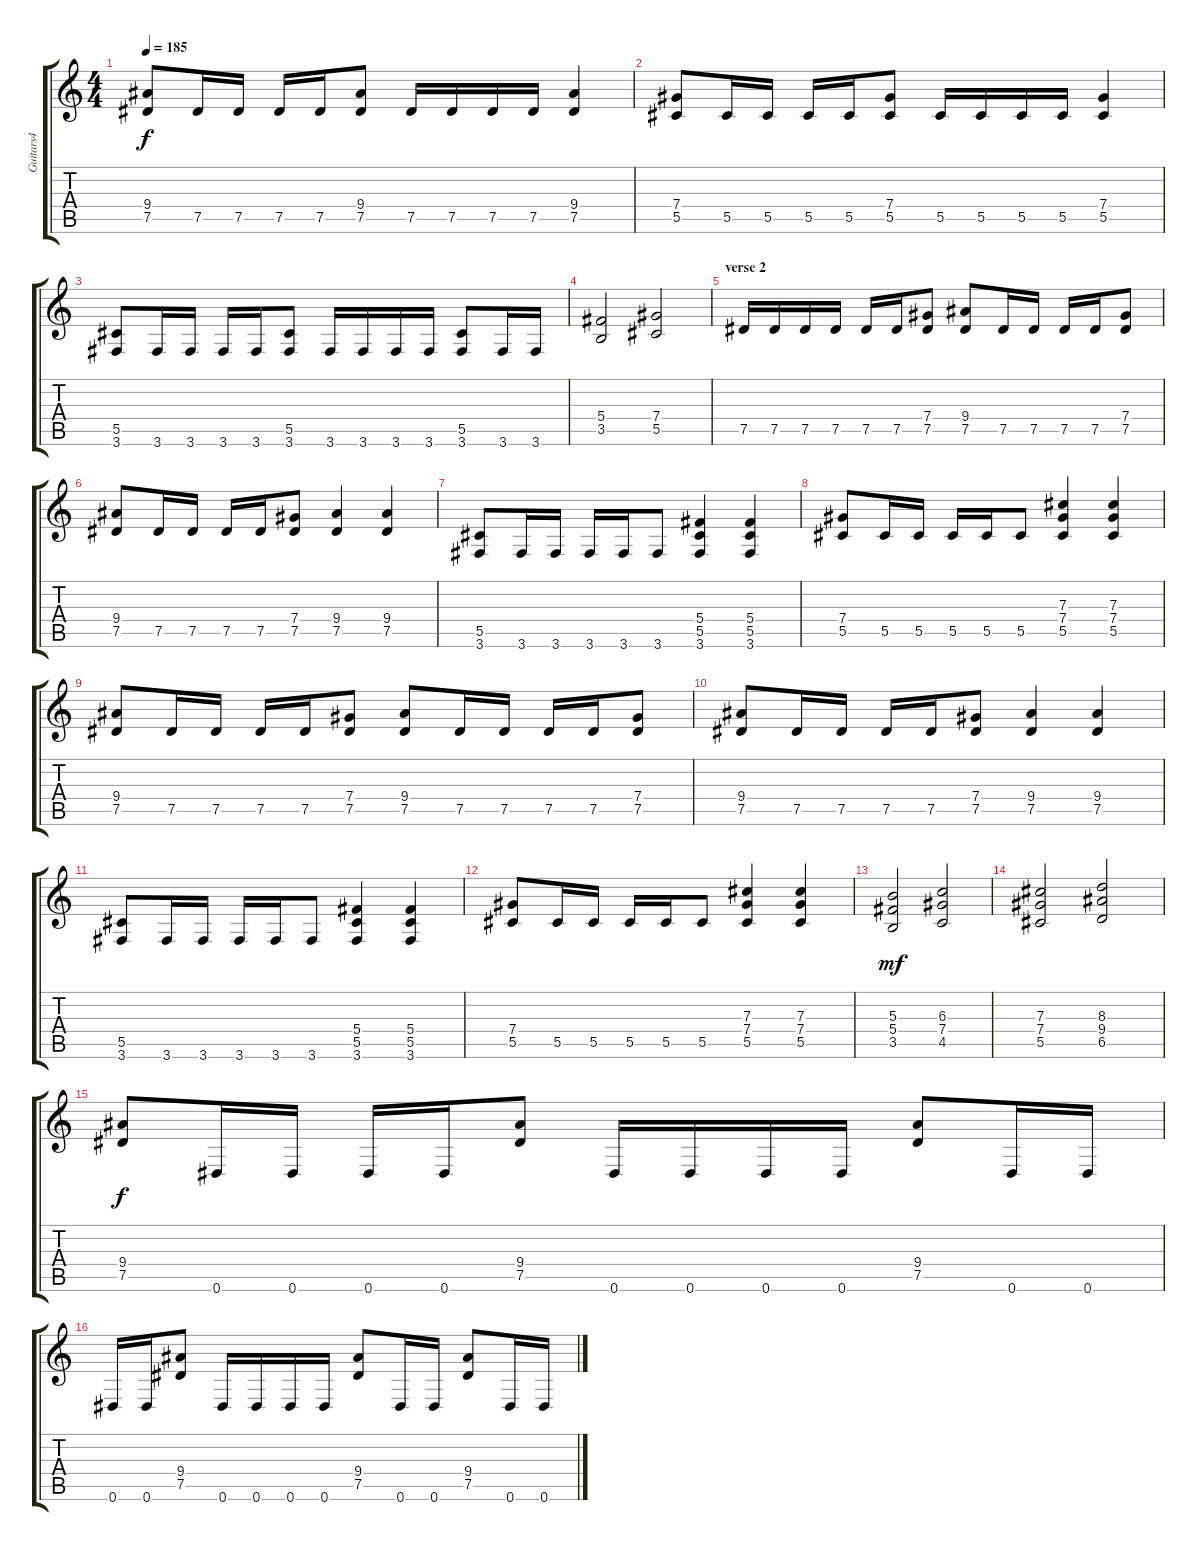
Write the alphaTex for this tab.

\track ("Guitars4" "Guitars4") {instrument distortionguitar}
\staff {score tabs}
\tuning (Eb4 Bb3 Gb3 Db3 Ab2 Eb2) {hide}
\ts (4 4)
\tempo 185
\clef g2
\ks c
(9.4 7.5).8{dy f} 7.5.16 7.5.16 7.5.16 7.5.16 (9.4 7.5).8 7.5.16 7.5.16 7.5.16 7.5.16 (9.4 7.5).4 |
(7.4 5.5).8 5.5.16 5.5.16 5.5.16 5.5.16 (7.4 5.5).8 5.5.16 5.5.16 5.5.16 5.5.16 (7.4 5.5).4 |
(5.5 3.6).8 3.6.16 3.6.16 3.6.16 3.6.16 (5.5 3.6).8 3.6.16 3.6.16 3.6.16 3.6.16 (5.5 3.6).8 3.6.16 3.6.16 |
(5.4 3.5).2 (7.4 5.5).2 |
\section ("" "verse 2")
7.5.16 7.5.16 7.5.16 7.5.16 7.5.16 7.5.16 (7.4 7.5).8 (9.4 7.5).8 7.5.16 7.5.16 7.5.16 7.5.16 (7.4 7.5).8 |
(9.4 7.5).8 7.5.16 7.5.16 7.5.16 7.5.16 (7.4 7.5).8 (9.4 7.5).4 (9.4 7.5).4 |
(5.5 3.6).8 3.6.16 3.6.16 3.6.16 3.6.16 3.6.8 (5.4 5.5 3.6).4 (5.4 5.5 3.6).4 |
(7.4 5.5).8 5.5.16 5.5.16 5.5.16 5.5.16 5.5.8 (7.3 7.4 5.5).4 (7.3 7.4 5.5).4 |
(9.4 7.5).8 7.5.16 7.5.16 7.5.16 7.5.16 (7.4 7.5).8 (9.4 7.5).8 7.5.16 7.5.16 7.5.16 7.5.16 (7.4 7.5).8 |
(9.4 7.5).8 7.5.16 7.5.16 7.5.16 7.5.16 (7.4 7.5).8 (9.4 7.5).4 (9.4 7.5).4 |
(5.5 3.6).8 3.6.16 3.6.16 3.6.16 3.6.16 3.6.8 (5.4 5.5 3.6).4 (5.4 5.5 3.6).4 |
(7.4 5.5).8 5.5.16 5.5.16 5.5.16 5.5.16 5.5.8 (7.3 7.4 5.5).4 (7.3 7.4 5.5).4 |
\section ("" "")
(5.3 5.4 3.5).2{dy mf} (6.3 7.4 4.5).2 |
(7.3 7.4 5.5).2 (8.3 9.4 6.5).2 |
(9.4 7.5).8{dy f} 0.6.16 0.6.16 0.6.16 0.6.16 (9.4 7.5).8 0.6.16 0.6.16 0.6.16 0.6.16 (9.4 7.5).8 0.6.16 0.6.16 |
0.6.16 0.6.16 (9.4 7.5).8 0.6.16 0.6.16 0.6.16 0.6.16 (9.4 7.5).8 0.6.16 0.6.16 (9.4 7.5).8 0.6.16 0.6.16
